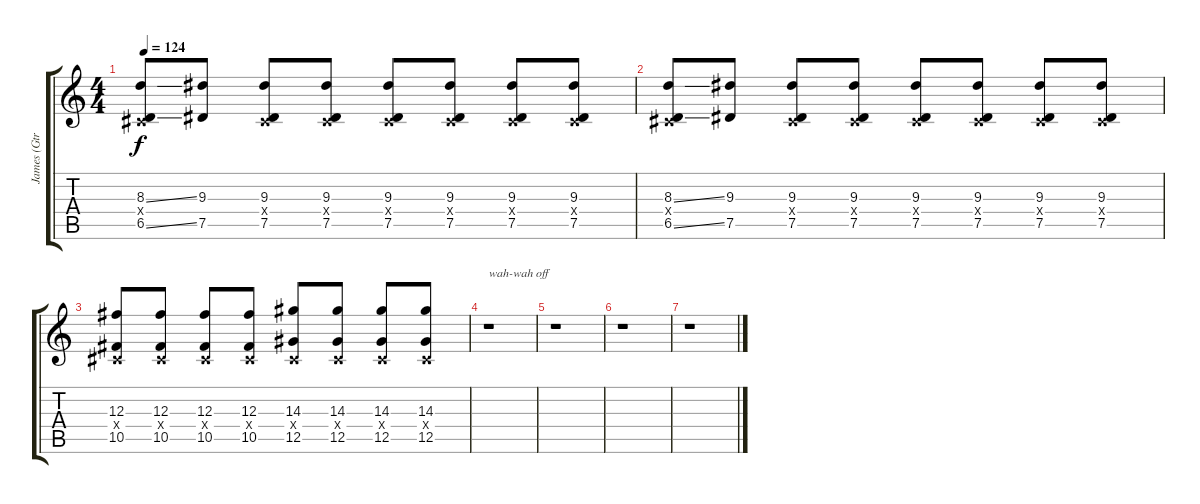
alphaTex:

\track ("James (Gtr. 2)" "James (Gtr") {instrument distortionguitar}
\staff {score tabs}
\tuning (Eb4 Bb3 Gb3 Db3 Ab2 Eb2) {hide}
\ts (4 4)
\tempo 124
\clef g2
\ks c
(8.3{ss} 0.4{x} 6.5{ss}).8{dy f} (9.3 7.5).8 (9.3 0.4{x} 7.5).8 (9.3 0.4{x} 7.5).8 (9.3 0.4{x} 7.5).8 (9.3 0.4{x} 7.5).8 (9.3 0.4{x} 7.5).8 (9.3 0.4{x} 7.5).8 |
(8.3{ss} 0.4{x} 6.5{ss}).8 (9.3 7.5).8 (9.3 0.4{x} 7.5).8 (9.3 0.4{x} 7.5).8 (9.3 0.4{x} 7.5).8 (9.3 0.4{x} 7.5).8 (9.3 0.4{x} 7.5).8 (9.3 0.4{x} 7.5).8 |
(12.3 0.4{x} 10.5).8 (12.3 0.4{x} 10.5).8 (12.3 0.4{x} 10.5).8 (12.3 0.4{x} 10.5).8 (14.3 0.4{x} 12.5).8 (14.3 0.4{x} 12.5).8 (14.3 0.4{x} 12.5).8 (14.3 0.4{x} 12.5).8 |
r.1{txt "wah-wah off"} |
r.1 |
r.1 |
r.1
